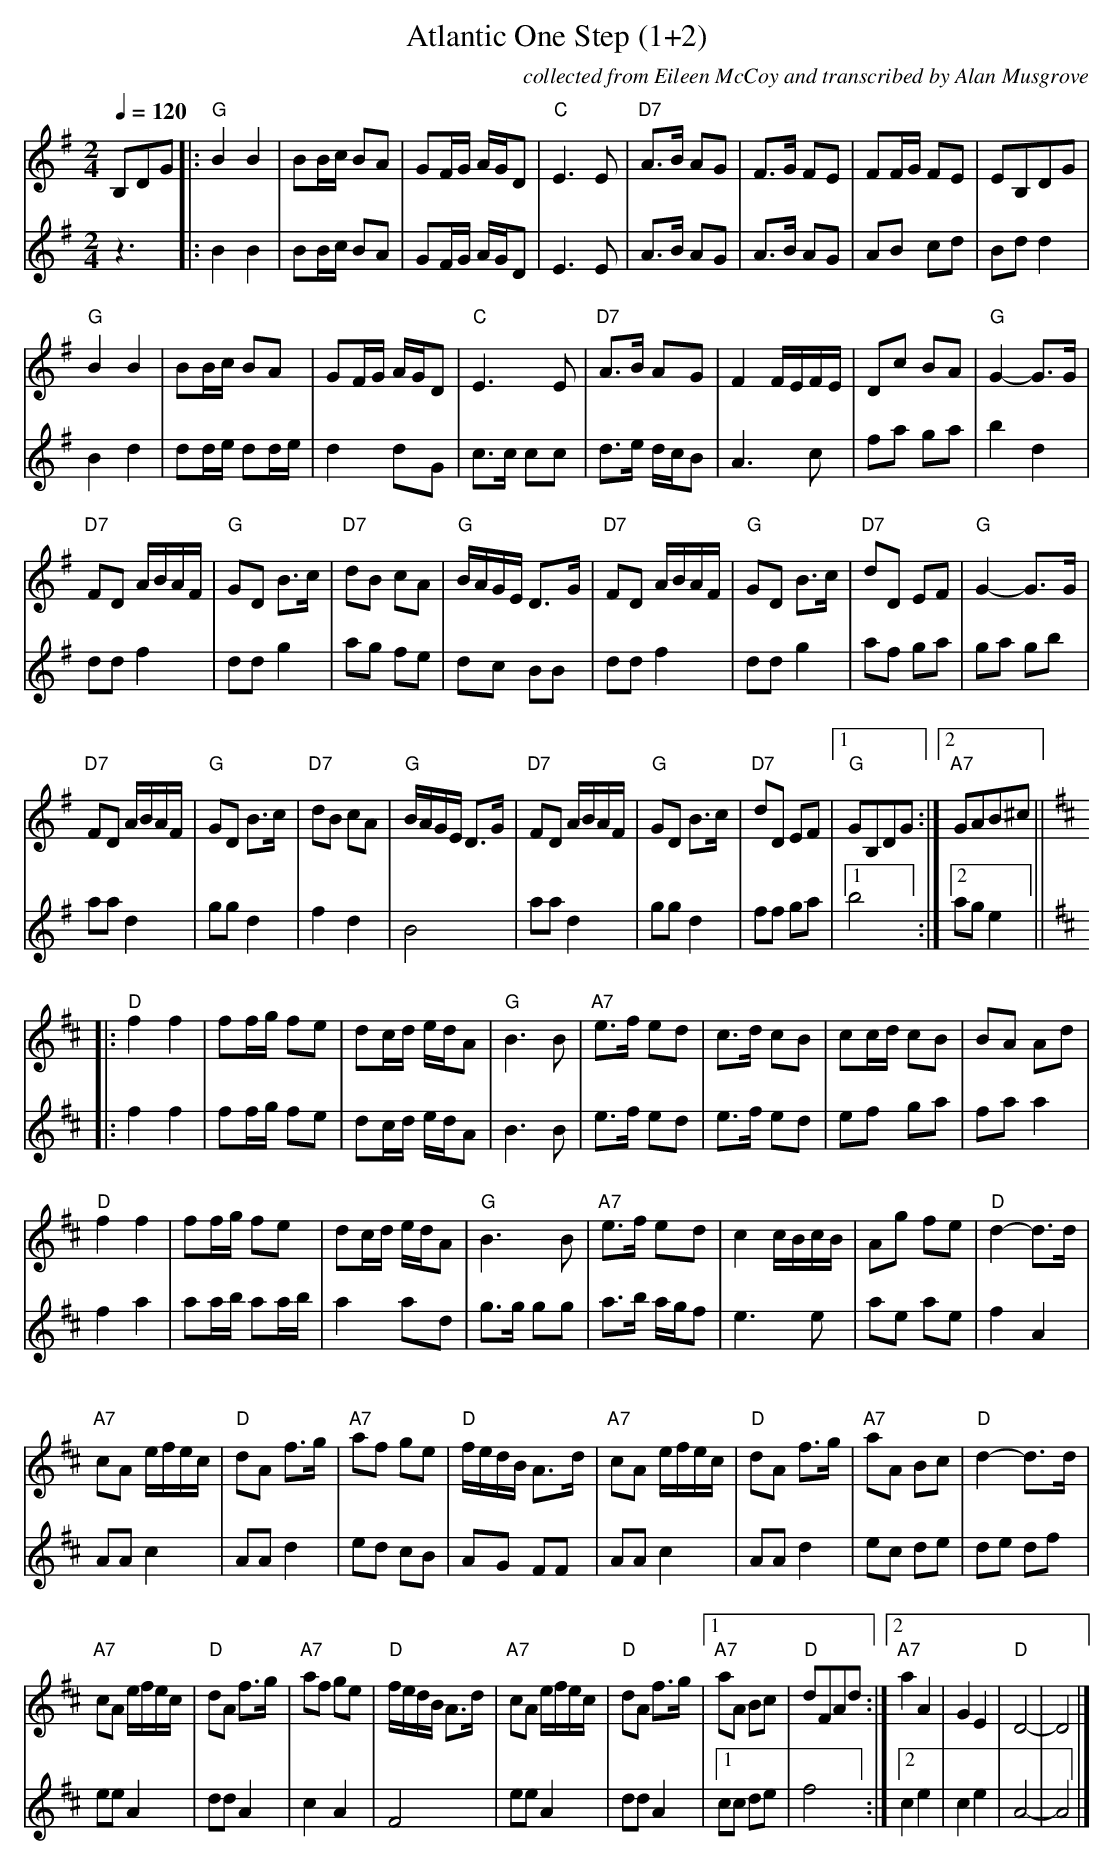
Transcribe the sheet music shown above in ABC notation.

X:1
T:Atlantic One Step (1+2)
M:2/4
L:1/8
Q:1/4=120
C:collected from Eileen McCoy and transcribed by Alan Musgrove
V:1
K:G
B,DG|:"G"B2B2|BB/2c/2 BA|GF/2G/2 A/2G/2D|"C"E3E|"D7"A>B AG|F>G FE|FF/2G/2 FE|EB,DG|
"G"B2B2|BB/2c/2 BA|GF/2G/2 A/2G/2D|"C"E3E|"D7"A>B AG|F2F/2E/2F/2E/2|Dc BA|"G"G2-G>G|
"D7"FD A/2B/2A/2F/2|"G"GD B>c|"D7"dB cA|"G"B/2A/2G/2E/2 D>G|"D7"FD A/2B/2A/2F/2|"G"GD B>c|"D7"dD EF|"G"G2-G>G|
"D7"FD A/2B/2A/2F/2|"G"GD B>c|"D7"dB cA|"G"B/2A/2G/2E/2 D>G|"D7"FD A/2B/2A/2F/2|"G"GD B>c|"D7"dD EF|1"G"GB,DG:|2"A7"GAB^c||
K:D
|:"D"f2f2|ff/g/ fe|dc/d/ e/d/A|"G"B3B|"A7"e>f ed|c>d cB|cc/d/ cB|BA Ad|
"D"f2f2|ff/g/ fe|dc/d/ e/d/A|"G"B3B|"A7"e>f ed|c2c/B/c/B/|Ag fe|"D"d2-d>d|
"A7"cA e/f/e/c/|"D"dA f>g|"A7"af ge|"D"f/e/d/B/ A>d|"A7"cA e/f/e/c/|"D"dA f>g|"A7"aA Bc|"D"d2-d>d|
"A7"cA e/f/e/c/|"D"dA f>g|"A7"af ge|"D"f/e/d/B/ A>d|"A7"cA e/f/e/c/|"D"dA f>g|1"A7"aA Bc|"D"dFAd:|2"A7"a2A2|G2E2|"D"D4-|D4|]
V:2
K:G
z3|:B2B2|BB/2c/2 BA|GF/2G/2 A/2G/2D|E3E|A>B AG|A>B AG|AB cd|Bdd2|
B2d2|dd/e/ dd/e/|d2dG|c>c cc|d>e d/c/B|A3c|fa ga|b2d2|
ddf2|ddg2|ag fe|dc BB|ddf2|ddg2|af ga|ga gb|
aad2|ggd2|f2d2|B4|aad2|ggd2|ff ga|1b4:|2ag e2||
K:D
|:f2f2|ff/2g/2 fe|dc/2d/2 e/2d/2A|B3B|e>f ed|e>f ed|ef ga|faa2|
f2a2|aa/2b/2 aa/2b/2|a2ad|g>g gg|a>b a/2g/2f|e3e|ae ae|f2A2|
AAc2|AAd2|ed cB|AG FF|AAc2|AAd2|ec de|de df|
eeA2|ddA2|c2A2|F4|eeA2|ddA2|1cc de|f4:|2c2e2|c2e2|A4-|A4|]
